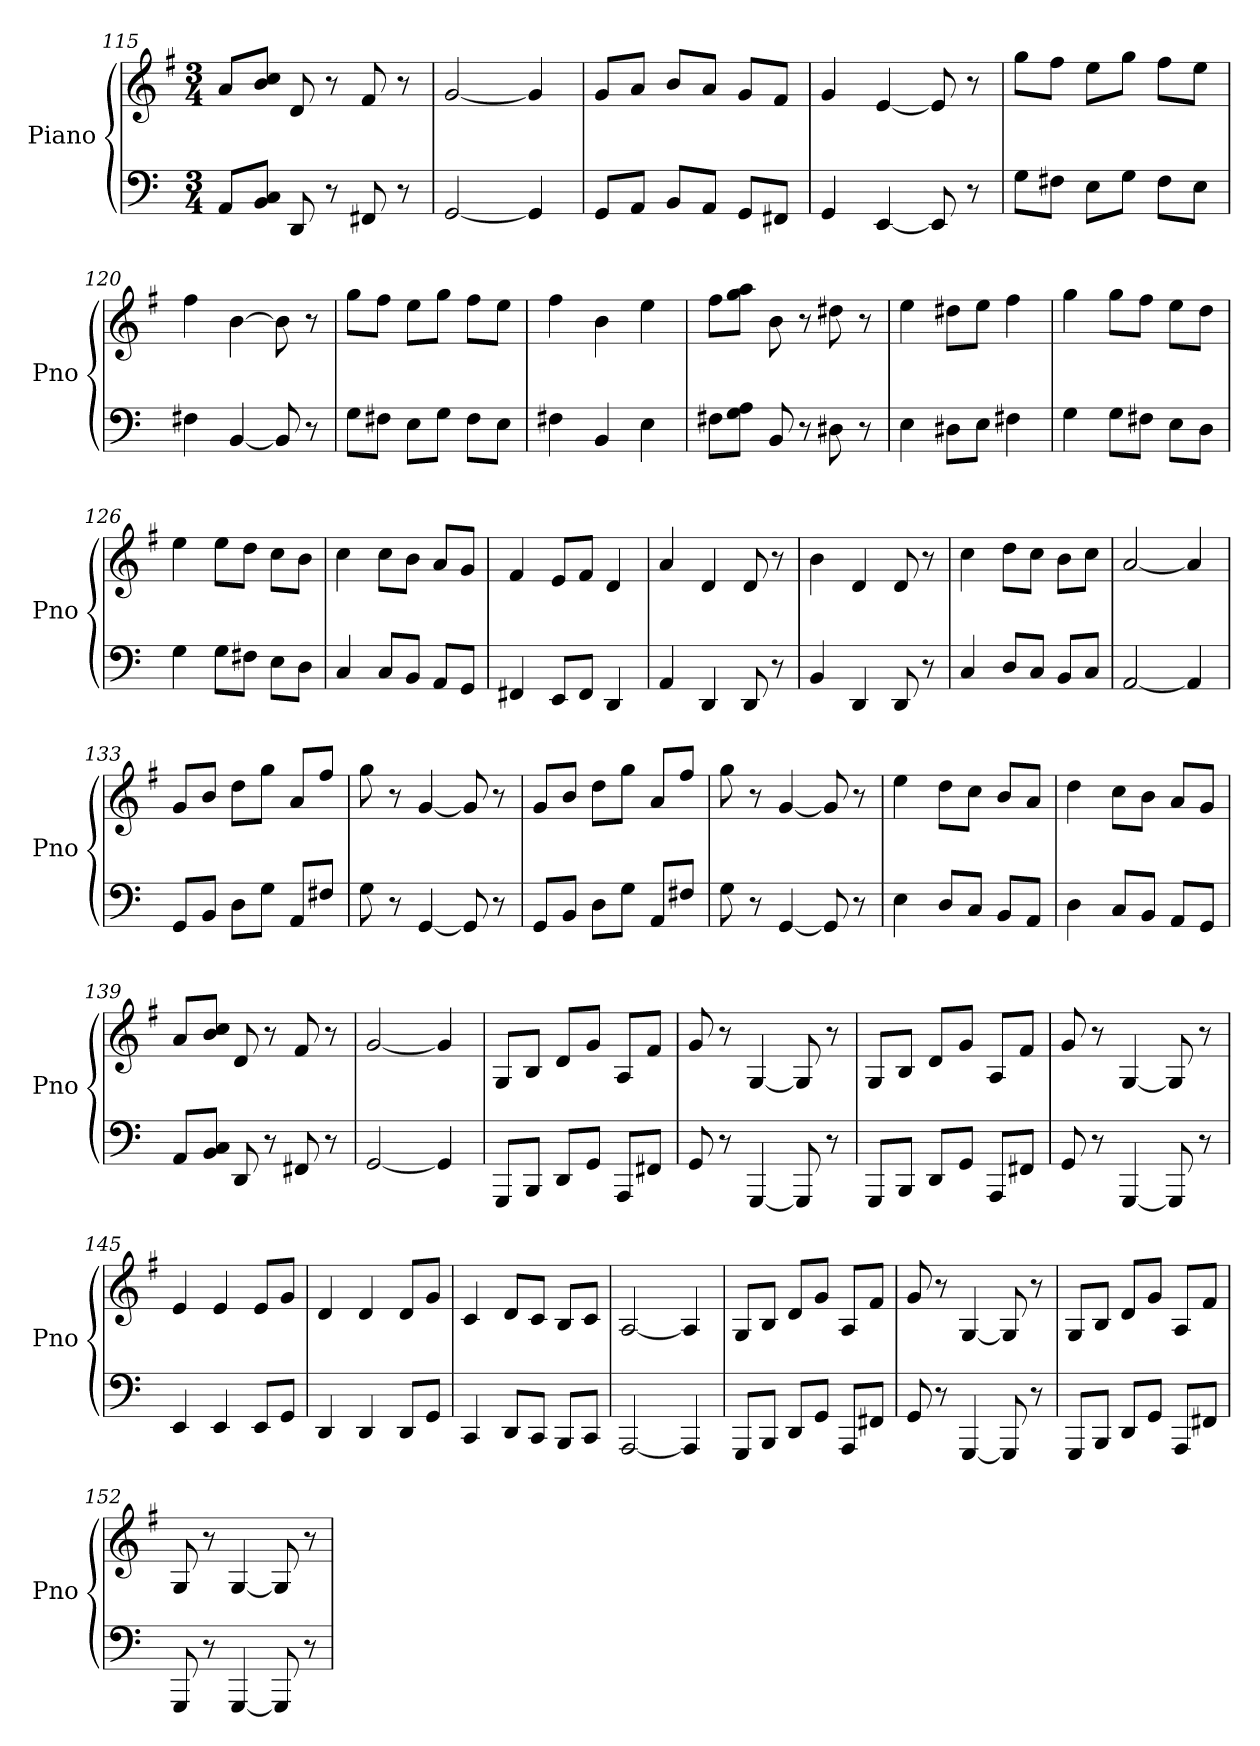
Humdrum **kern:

**kern	**kern
*part2	*part1
*staff2	*staff1
*I"Piano	*I"Piano
*I'Pno	*I'Pno
*clefF4	*clefG2
*k[]	*k[f#]
*C:	*G:
*M3/4	*M3/4
=115	=115
8AA/L	8a/L
8BB/ 8C/J	8b/ 8cc/J
8DD/	8d/
8r	8r
8FF#X/	8f#/
8r	8r
=116	=116
[2GG/	[2g/
4GG/]	4g/]
=117	=117
8GG/L	8g/L
8AA/J	8a/J
8BB/L	8b/L
8AA/J	8a/J
8GG/L	8g/L
8FF#X/J	8f#/J
=118	=118
4GG/	4g/
[4EE/	[4e/
8EE/]	8e/]
8r	8r
=119	=119
8G\L	8gg\L
8F#X\J	8ff#\J
8E\L	8ee\L
8G\J	8gg\J
8F#\L	8ff#\L
8E\J	8ee\J
=120	=120
4F#X\	4ff#\
[4BB/	[4b\
8BB/]	8b\]
8r	8r
!!LO:LB:g=z
=121	=121
8G\L	8gg\L
8F#X\J	8ff#\J
8E\L	8ee\L
8G\J	8gg\J
8F#\L	8ff#\L
8E\J	8ee\J
=122	=122
4F#X\	4ff#\
4BB/	4b\
4E\	4ee\
=123	=123
8F#X\L	8ff#\L
8G\ 8A\J	8gg\ 8aa\J
8BB/	8b\
8r	8r
8D#X\	8dd#X\
8r	8r
=124	=124
4E\	4ee\
8D#X\L	8dd#X\L
8E\J	8ee\J
4F#X\	4ff#\
=125	=125
4G\	4gg\
8G\L	8gg\L
8F#X\J	8ff#\J
8E\L	8ee\L
8D\J	8dd\J
=126	=126
4G\	4ee\
8G\L	8ee\L
8F#X\J	8dd\J
8E\L	8cc\L
8D\J	8b\J
=127	=127
4C/	4cc\
8C/L	8cc\L
8BB/J	8b\J
8AA/L	8a/L
8GG/J	8g/J
!!LO:LB:g=z
=128	=128
4FF#X/	4f#/
8EE/L	8e/L
8FF#/J	8f#/J
4DD/	4d/
=129	=129
4AA/	4a/
4DD/	4d/
8DD/	8d/
8r	8r
=130	=130
4BB/	4b\
4DD/	4d/
8DD/	8d/
8r	8r
=131	=131
4C/	4cc\
8D/L	8dd\L
8C/J	8cc\J
8BB/L	8b\L
8C/J	8cc\J
=132	=132
[2AA/	[2a/
4AA/]	4a/]
=133	=133
8GG/L	8g/L
8BB/J	8b/J
8D\L	8dd\L
8G\J	8gg\J
8AA/L	8a/L
8F#X/J	8ff#/J
=134	=134
8G\	8gg\
8r	8r
[4GG/	[4g/
8GG/]	8g/]
8r	8r
=135	=135
8GG/L	8g/L
8BB/J	8b/J
8D\L	8dd\L
8G\J	8gg\J
8AA/L	8a/L
8F#X/J	8ff#/J
!!LO:PB:g=z
=136	=136
8G\	8gg\
8r	8r
[4GG/	[4g/
8GG/]	8g/]
8r	8r
=137	=137
4E\	4ee\
8D/L	8dd\L
8C/J	8cc\J
8BB/L	8b/L
8AA/J	8a/J
=138	=138
4D\	4dd\
8C/L	8cc\L
8BB/J	8b\J
8AA/L	8a/L
8GG/J	8g/J
=139	=139
8AA/L	8a/L
8BB/ 8C/J	8b/ 8cc/J
8DD/	8d/
8r	8r
8FF#X/	8f#/
8r	8r
=140	=140
[2GG/	[2g/
4GG/]	4g/]
=141	=141
8GGG/L	8G/L
8BBB/J	8B/J
8DD/L	8d/L
8GG/J	8g/J
8AAA/L	8A/L
8FF#X/J	8f#/J
=142	=142
8GG/	8g/
8r	8r
[4GGG/	[4G/
8GGG/]	8G/]
8r	8r
!!LO:LB:g=z
=143	=143
8GGG/L	8G/L
8BBB/J	8B/J
8DD/L	8d/L
8GG/J	8g/J
8AAA/L	8A/L
8FF#X/J	8f#/J
=144	=144
8GG/	8g/
8r	8r
[4GGG/	[4G/
8GGG/]	8G/]
8r	8r
=145	=145
4EE/	4e/
4EE/	4e/
8EE/L	8e/L
8GG/J	8g/J
=146	=146
4DD/	4d/
4DD/	4d/
8DD/L	8d/L
8GG/J	8g/J
=147	=147
4CC/	4c/
8DD/L	8d/L
8CC/J	8c/J
8BBB/L	8B/L
8CC/J	8c/J
=148	=148
[2AAA/	[2A/
4AAA/]	4A/]
=149	=149
8GGG/L	8G/L
8BBB/J	8B/J
8DD/L	8d/L
8GG/J	8g/J
8AAA/L	8A/L
8FF#X/J	8f#/J
=150	=150
8GG/	8g/
8r	8r
[4GGG/	[4G/
8GGG/]	8G/]
8r	8r
!!LO:LB:g=z
=151	=151
8GGG/L	8G/L
8BBB/J	8B/J
8DD/L	8d/L
8GG/J	8g/J
8AAA/L	8A/L
8FF#X/J	8f#/J
=152	=152
8GGG/	8G/
8r	8r
[4GGG/	[4G/
8GGG/]	8G/]
8r	8r
=	=
*-	*-
